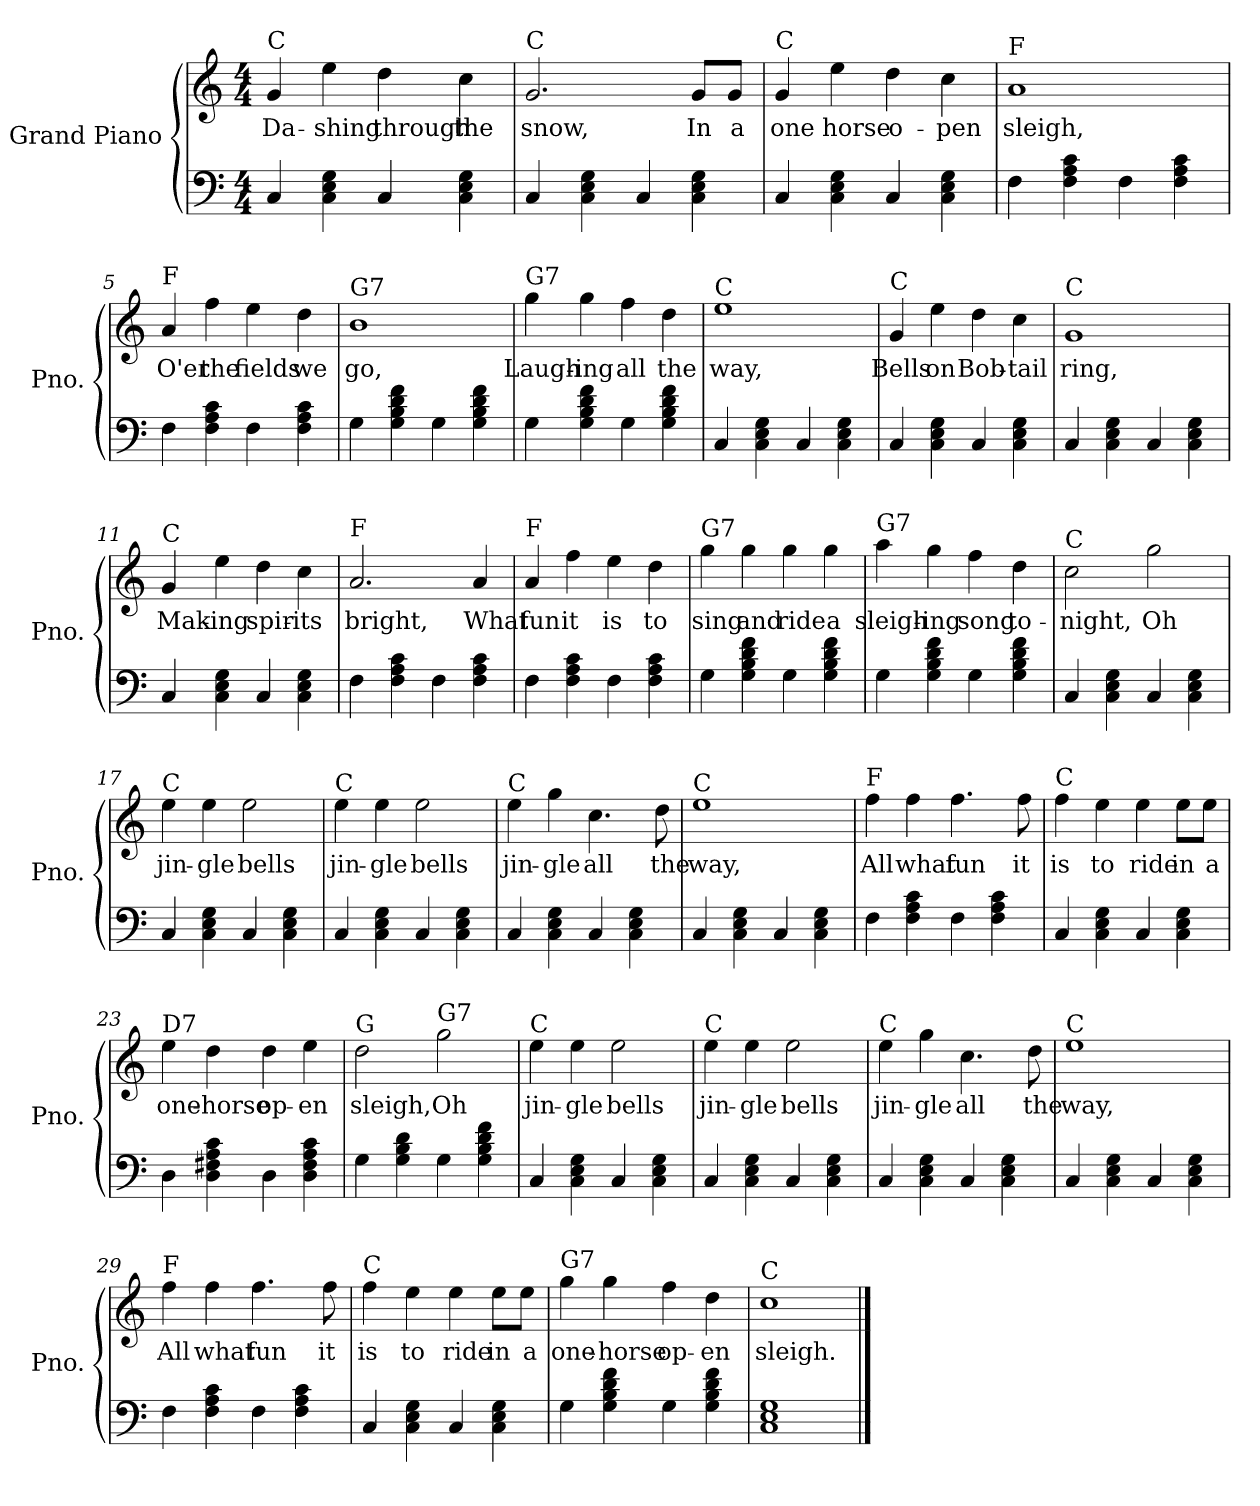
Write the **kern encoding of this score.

**kern	**kern	**text
*part1	*part1	*part1
*staff2	*staff1	*staff1
*I"Grand Piano	*	*
*I'Pno.	*	*
*stria5	*stria5	*
*clefF4	*clefG2	*
*k[]	*k[]	*
*M4/4	*M4/4	*
*MM120	*MM120	*
=1	=1	=1
!	!LO:TX:a:t=C	!
4C	4g	Da-
4C 4E 4G	4ee	shing
4C	4dd	through
4C 4E 4G	4cc	the
=2	=2	=2
!	!LO:TX:a:t=C	!
4C	2.g	snow,
4C 4E 4G	.	.
4C	.	.
4C 4E 4G	8gL	In
.	8gJ	a
=3	=3	=3
!	!LO:TX:a:t=C	!
4C	4g	one
4C 4E 4G	4ee	horse
4C	4dd	o-
4C 4E 4G	4cc	pen
=4	=4	=4
!	!LO:TX:a:t=F	!
4F	1a	sleigh,
4F 4A 4c	.	.
4F	.	.
4F 4A 4c	.	.
=5	=5	=5
!	!LO:TX:a:t=F	!
4F	4a	O'er
4F 4A 4c	4ff	the
4F	4ee	fields
4F 4A 4c	4dd	we
=6	=6	=6
!	!LO:TX:a:t=G7	!
4G	1b	go,
4G 4B 4d 4f	.	.
4G	.	.
4G 4B 4d 4f	.	.
=7	=7	=7
!	!LO:TX:a:t=G7	!
4G	4gg	Laugh-
4G 4B 4d 4f	4gg	ing
4G	4ff	all
4G 4B 4d 4f	4dd	the
=8	=8	=8
!	!LO:TX:a:t=C	!
4C	1ee	way,
4C 4E 4G	.	.
4C	.	.
4C 4E 4G	.	.
=9	=9	=9
!	!LO:TX:a:t=C	!
4C	4g	Bells
4C 4E 4G	4ee	on
4C	4dd	Bob-
4C 4E 4G	4cc	tail
=10	=10	=10
!	!LO:TX:a:t=C	!
4C	1g	ring,
4C 4E 4G	.	.
4C	.	.
4C 4E 4G	.	.
=11	=11	=11
!	!LO:TX:a:t=C	!
4C	4g	Mak-
4C 4E 4G	4ee	ing
4C	4dd	spir-
4C 4E 4G	4cc	its
=12	=12	=12
!	!LO:TX:a:t=F	!
4F	2.a	bright,
4F 4A 4c	.	.
4F	.	.
4F 4A 4c	4a	What
=13	=13	=13
!	!LO:TX:a:t=F	!
4F	4a	fun
4F 4A 4c	4ff	it
4F	4ee	is
4F 4A 4c	4dd	to
=14	=14	=14
!	!LO:TX:a:t=G7	!
4G	4gg	sing
4G 4B 4d 4f	4gg	and
4G	4gg	ride
4G 4B 4d 4f	4gg	a
=15	=15	=15
!	!LO:TX:a:t=G7	!
4G	4aa	sleigh-
4G 4B 4d 4f	4gg	ing
4G	4ff	song
4G 4B 4d 4f	4dd	to-
=16	=16	=16
!	!LO:TX:a:t=C	!
4C	2cc	night,
4C 4E 4G	.	.
4C	2gg	Oh
4C 4E 4G	.	.
=17	=17	=17
!	!LO:TX:a:t=C	!
4C	4ee	jin-
4C 4E 4G	4ee	gle
4C	2ee	bells
4C 4E 4G	.	.
=18	=18	=18
!	!LO:TX:a:t=C	!
4C	4ee	jin-
4C 4E 4G	4ee	gle
4C	2ee	bells
4C 4E 4G	.	.
=19	=19	=19
!	!LO:TX:a:t=C	!
4C	4ee	jin-
4C 4E 4G	4gg	gle
4C	4.cc	all
4C 4E 4G	.	.
.	8dd	the
=20	=20	=20
!	!LO:TX:a:t=C	!
4C	1ee	way,
4C 4E 4G	.	.
4C	.	.
4C 4E 4G	.	.
=21	=21	=21
!	!LO:TX:a:t=F	!
4F	4ff	All
4F 4A 4c	4ff	what
4F	4.ff	fun
4A 4c 4F	.	.
.	8ff	it
=22	=22	=22
!	!LO:TX:a:t=C	!
4C	4ff	is
4C 4E 4G	4ee	to
4C	4ee	ride
4C 4E 4G	8eeL	in
.	8eeJ	a
=23	=23	=23
!	!LO:TX:a:t=D7	!
4D	4ee	one-
4D 4F#X 4A 4c	4dd	horse
4D	4dd	op-
4D 4F# 4A 4c	4ee	en
=24	=24	=24
!	!LO:TX:a:t=G	!
4G	2dd	sleigh,
4G 4B 4d	.	.
!	!LO:TX:a:t=G7	!
4G	2gg	Oh
4G 4B 4d 4f	.	.
=25	=25	=25
!	!LO:TX:a:t=C	!
4C	4ee	jin-
4C 4E 4G	4ee	gle
4C	2ee	bells
4C 4E 4G	.	.
=26	=26	=26
!	!LO:TX:a:t=C	!
4C	4ee	jin-
4C 4E 4G	4ee	gle
4C	2ee	bells
4C 4E 4G	.	.
=27	=27	=27
!	!LO:TX:a:t=C	!
4C	4ee	jin-
4C 4E 4G	4gg	gle
4C	4.cc	all
4C 4E 4G	.	.
.	8dd	the
=28	=28	=28
!	!LO:TX:a:t=C	!
4C	1ee	way,
4C 4E 4G	.	.
4C	.	.
4C 4E 4G	.	.
=29	=29	=29
!	!LO:TX:a:t=F	!
4F	4ff	All
4F 4A 4c	4ff	what
4F	4.ff	fun
4F 4A 4c	.	.
.	8ff	it
=30	=30	=30
!	!LO:TX:a:t=C	!
4C	4ff	is
4C 4E 4G	4ee	to
4C	4ee	ride
4C 4E 4G	8eeL	in
.	8eeJ	a
=31	=31	=31
!	!LO:TX:a:t=G7	!
4G	4gg	one-
4G 4B 4d 4f	4gg	horse
4G	4ff	op-
4G 4B 4d 4f	4dd	en
=32	=32	=32
!	!LO:TX:a:t=C	!
1C 1E 1G	1cc	sleigh.
==	==	==
*-	*-	*-
